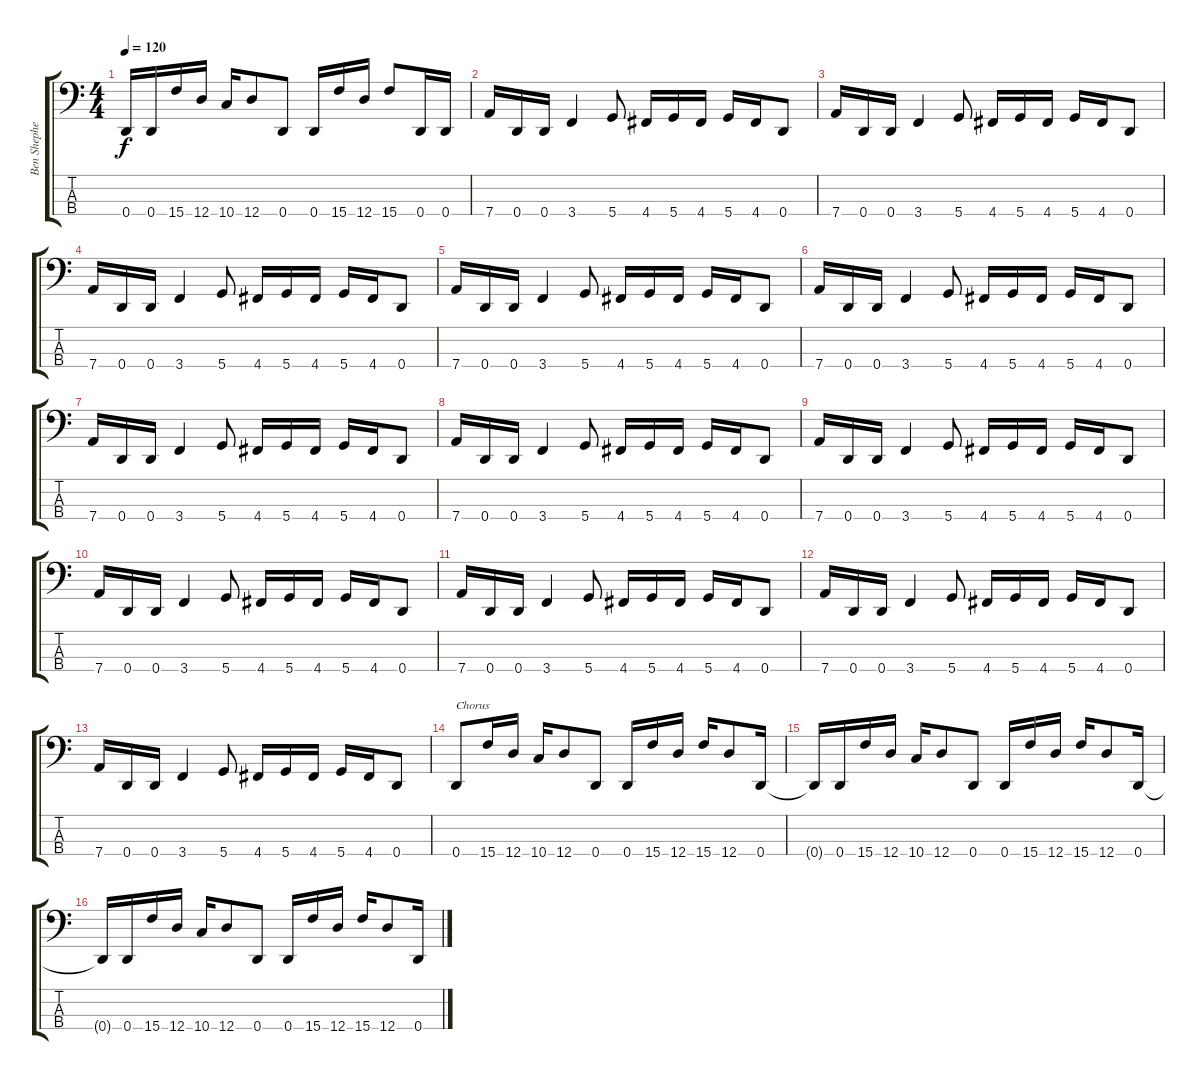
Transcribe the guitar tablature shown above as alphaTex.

\track ("Ben Shepherd" "Ben Shephe") {instrument electricbasspick}
\staff {score tabs}
\tuning (G2 D2 A1 D1) {hide}
\ts (4 4)
\tempo 120
\clef f4
\ks c
0.4{t}.16{dy f} 0.4.16 15.4.16 12.4.16 10.4.16 12.4.8 0.4.8 0.4.16 15.4.16 12.4.16 15.4.8 0.4.16 0.4.16 |
7.4.16 0.4.16 0.4.16 3.4.4 5.4.8 4.4.16 5.4.16 4.4.16 5.4.16 4.4.16 0.4.8 |
7.4.16 0.4.16 0.4.16 3.4.4 5.4.8 4.4.16 5.4.16 4.4.16 5.4.16 4.4.16 0.4.8 |
7.4.16 0.4.16 0.4.16 3.4.4 5.4.8 4.4.16 5.4.16 4.4.16 5.4.16 4.4.16 0.4.8 |
7.4.16 0.4.16 0.4.16 3.4.4 5.4.8 4.4.16 5.4.16 4.4.16 5.4.16 4.4.16 0.4.8 |
7.4.16 0.4.16 0.4.16 3.4.4 5.4.8 4.4.16 5.4.16 4.4.16 5.4.16 4.4.16 0.4.8 |
7.4.16 0.4.16 0.4.16 3.4.4 5.4.8 4.4.16 5.4.16 4.4.16 5.4.16 4.4.16 0.4.8 |
7.4.16 0.4.16 0.4.16 3.4.4 5.4.8 4.4.16 5.4.16 4.4.16 5.4.16 4.4.16 0.4.8 |
7.4.16 0.4.16 0.4.16 3.4.4 5.4.8 4.4.16 5.4.16 4.4.16 5.4.16 4.4.16 0.4.8 |
7.4.16 0.4.16 0.4.16 3.4.4 5.4.8 4.4.16 5.4.16 4.4.16 5.4.16 4.4.16 0.4.8 |
7.4.16 0.4.16 0.4.16 3.4.4 5.4.8 4.4.16 5.4.16 4.4.16 5.4.16 4.4.16 0.4.8 |
7.4.16 0.4.16 0.4.16 3.4.4 5.4.8 4.4.16 5.4.16 4.4.16 5.4.16 4.4.16 0.4.8 |
7.4.16 0.4.16 0.4.16 3.4.4 5.4.8 4.4.16 5.4.16 4.4.16 5.4.16 4.4.16 0.4.8 |
0.4.8{txt "Chorus"} 15.4.16 12.4.16 10.4.16 12.4.8 0.4.8 0.4.16 15.4.16 12.4.16 15.4.16 12.4.8 0.4.16 |
0.4{t}.16 0.4.16 15.4.16 12.4.16 10.4.16 12.4.8 0.4.8 0.4.16 15.4.16 12.4.16 15.4.16 12.4.8 0.4.16 |
0.4{t}.16 0.4.16 15.4.16 12.4.16 10.4.16 12.4.8 0.4.8 0.4.16 15.4.16 12.4.16 15.4.16 12.4.8 0.4.16
